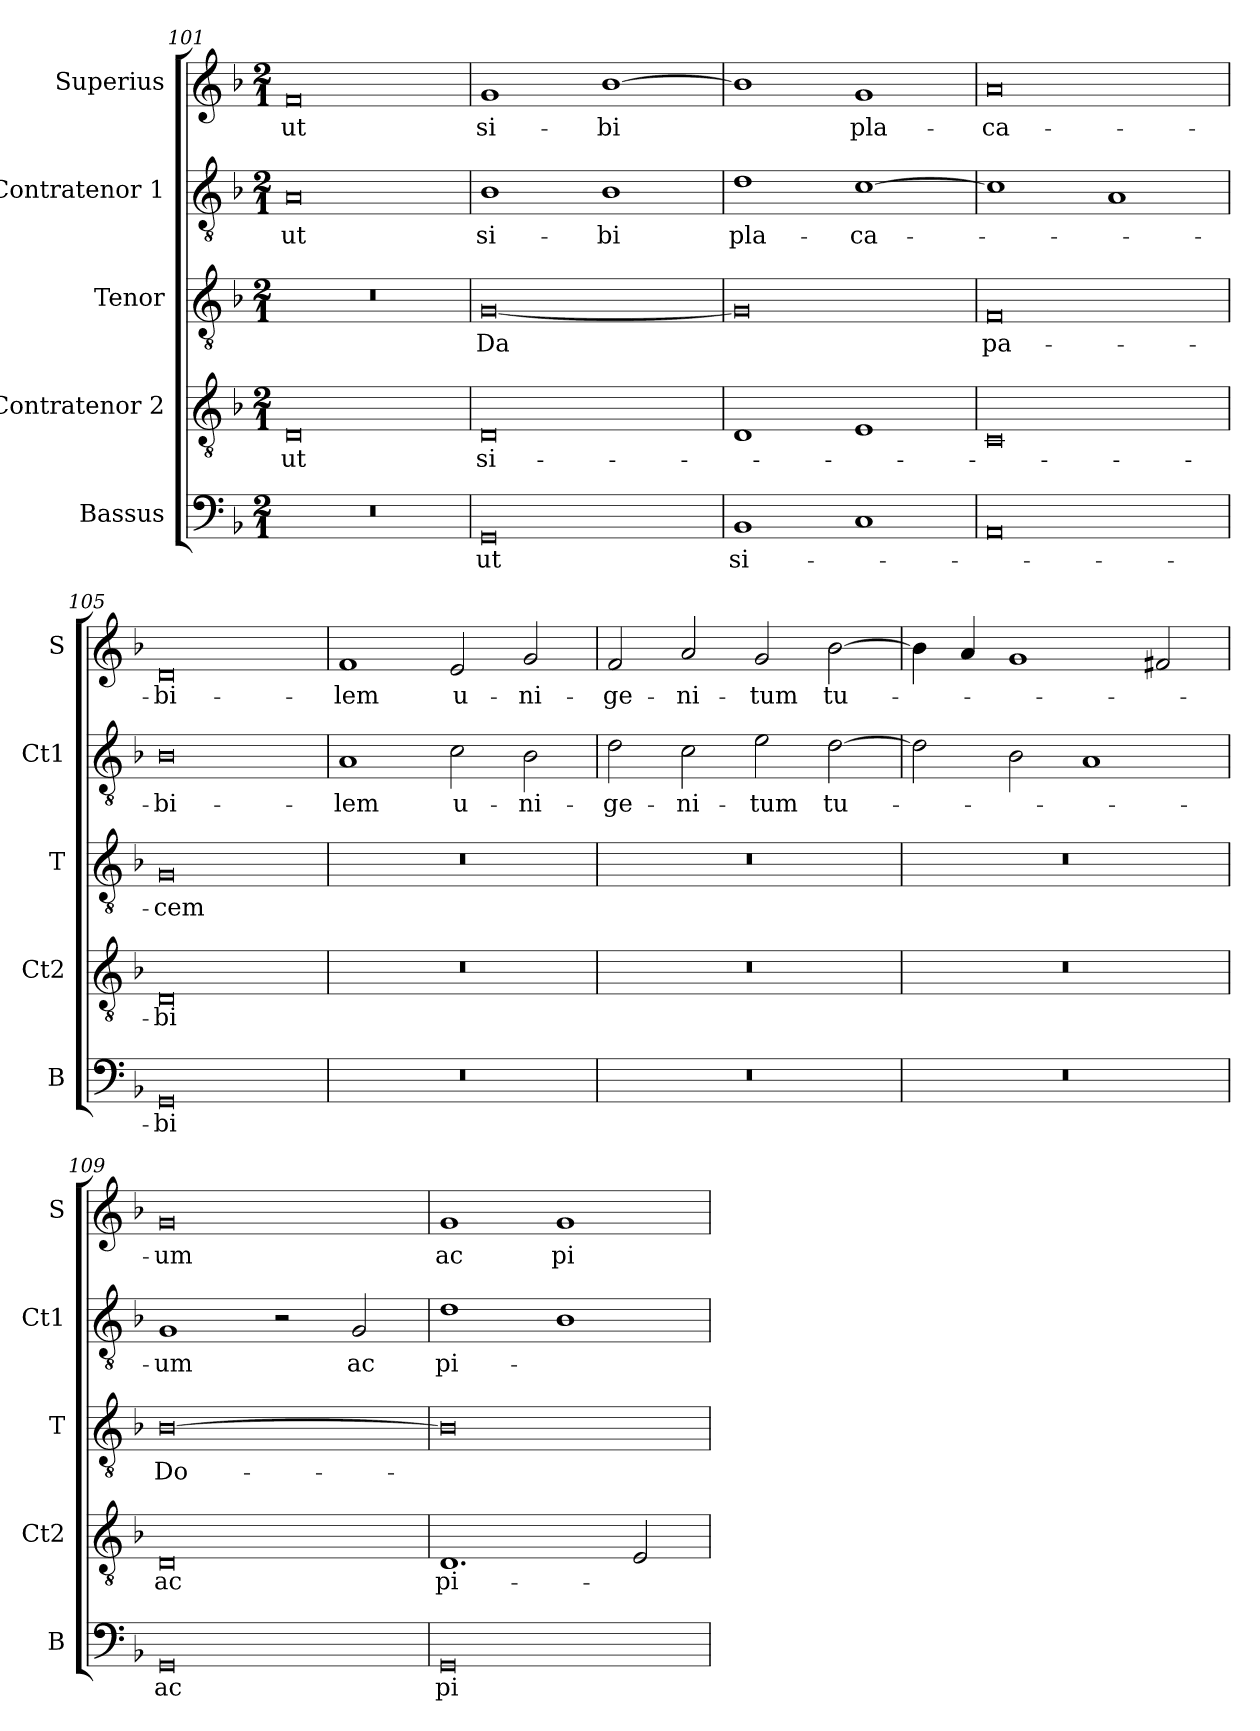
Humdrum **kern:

**kern	**text	**kern	**text	**kern	**text	**kern	**text	**kern	**text
*part5	*part5	*part4	*part4	*part3	*part3	*part2	*part2	*part1	*part1
*staff5	*staff5	*staff4	*staff4	*staff3	*staff3	*staff2	*staff2	*staff1	*staff1
*I"Bassus	*	*I"Contratenor 2	*	*I"Tenor	*	*I"Contratenor 1	*	*I"Superius	*
*I'B	*	*I'Ct2	*	*I'T	*	*I'Ct1	*	*I'S	*
*clefF4	*	*clefGv2	*	*clefGv2	*	*clefGv2	*	*clefG2	*
*k[b-]	*	*k[b-]	*	*k[b-]	*	*k[b-]	*	*k[b-]	*
*M2/1	*	*M2/1	*	*M2/1	*	*M2/1	*	*M2/1	*
=101	=101	=101	=101	=101	=101	=101	=101	=101	=101
0r	.	0D	ut	0r	.	0A	ut	0f	ut
=102	=102	=102	=102	=102	=102	=102	=102	=102	=102
0GG	ut	0D	si-	[0G	Da	1B-	si-	1g	si-
.	.	.	.	.	.	1B-	-bi	[1b-	-bi
=103	=103	=103	=103	=103	=103	=103	=103	=103	=103
1BB-	si-	1D	.	0G]	.	1d	pla-	1b-]	.
1C	.	1E	.	.	.	[1c	-ca-	1g	pla-
=104	=104	=104	=104	=104	=104	=104	=104	=104	=104
0AA	.	0C	.	0F	pa-	1c]	.	0a	-ca-
.	.	.	.	.	.	1A	.	.	.
=105	=105	=105	=105	=105	=105	=105	=105	=105	=105
0GG	-bi	0D	-bi	0G	-cem	0B-	-bi-	0d	-bi-
=106	=106	=106	=106	=106	=106	=106	=106	=106	=106
0r	.	0r	.	0r	.	1A	-lem	1f	-lem
.	.	.	.	.	.	2c	u-	2e	u-
.	.	.	.	.	.	2B-	-ni-	2g	-ni-
=107	=107	=107	=107	=107	=107	=107	=107	=107	=107
0r	.	0r	.	0r	.	2d	-ge-	2f	-ge-
.	.	.	.	.	.	2c	-ni-	2a	-ni-
.	.	.	.	.	.	2e	-tum	2g	-tum
.	.	.	.	.	.	[2d	tu-	[2b-	tu-
=108	=108	=108	=108	=108	=108	=108	=108	=108	=108
0r	.	0r	.	0r	.	2d]	.	4b-]	.
.	.	.	.	.	.	.	.	4a	.
.	.	.	.	.	.	2B-	.	1g	.
.	.	.	.	.	.	1A	.	.	.
.	.	.	.	.	.	.	.	2f#X	.
=109	=109	=109	=109	=109	=109	=109	=109	=109	=109
0GG	ac	0D	ac	[0B-	Do-	1G	-um	0g	-um
.	.	.	.	.	.	2r	.	.	.
.	.	.	.	.	.	2G	ac	.	.
=110	=110	=110	=110	=110	=110	=110	=110	=110	=110
0GG	pi-	1.D	pi-	0B-]	.	1d	pi-	1g	ac
.	.	.	.	.	.	1B-	.	1g	pi-
.	.	2E	.	.	.	.	.	.	.
=	=	=	=	=	=	=	=	=	=
*-	*-	*-	*-	*-	*-	*-	*-	*-	*-
